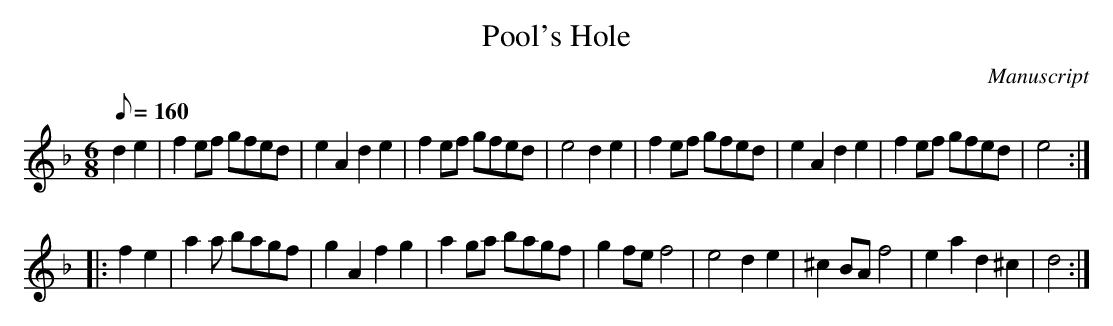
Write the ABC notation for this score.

X:1
T: Pool's Hole
M:6/8
L:1/8
Q:160
O:Manuscript
K:F
d2 e2|f2 ef gfed|e2 A2 d2 e2|f2 ef gfed|e4 d2 e2|f2 ef gfed|e2 A2 d2 e2| f2 ef gfed| e4:|
|: f2 e2|a2a bagf|g2 A2 f2 g2|a2 ga bagf| g2 fe f4|e4 d2 e2| ^c2 BA f4|e2 a2 d2 ^c2| d4:|
